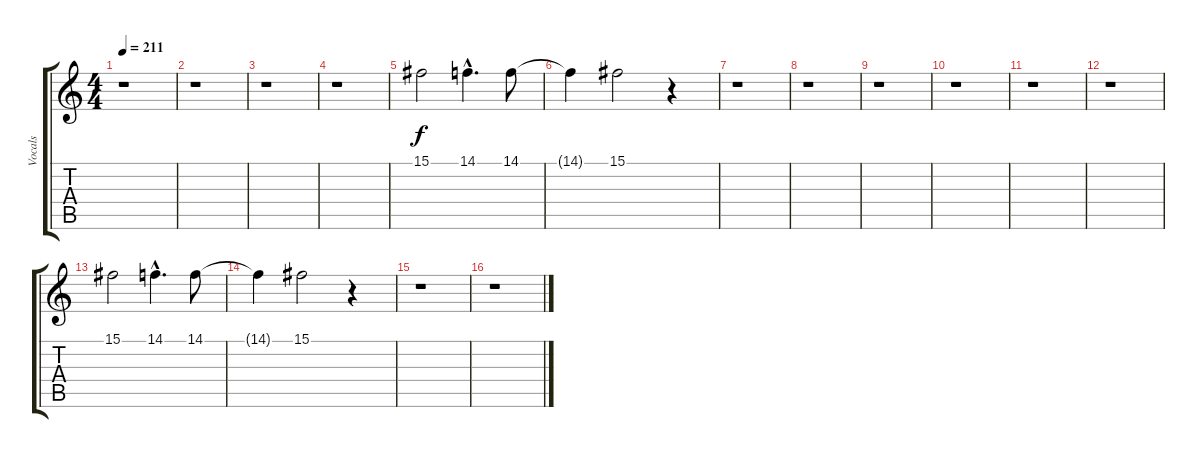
\track ("Vocals" "Vocals") {instrument lead2sawtooth}
\staff {score tabs}
\tuning (Eb4 Bb3 Gb3 Db3 Ab2 Eb2) {hide}
\ts (4 4)
\tempo 211
\clef g2
\ks c
r.1{dy f} |
r.1 |
r.1 |
r.1 |
15.1.2 14.1{hac}.4{d} 14.1.8 |
14.1{t}.4 15.1.2 r.4 |
r.1 |
r.1 |
r.1 |
r.1 |
r.1 |
r.1 |
15.1.2 14.1{hac}.4{d} 14.1.8 |
14.1{t}.4 15.1.2 r.4 |
r.1 |
r.1
